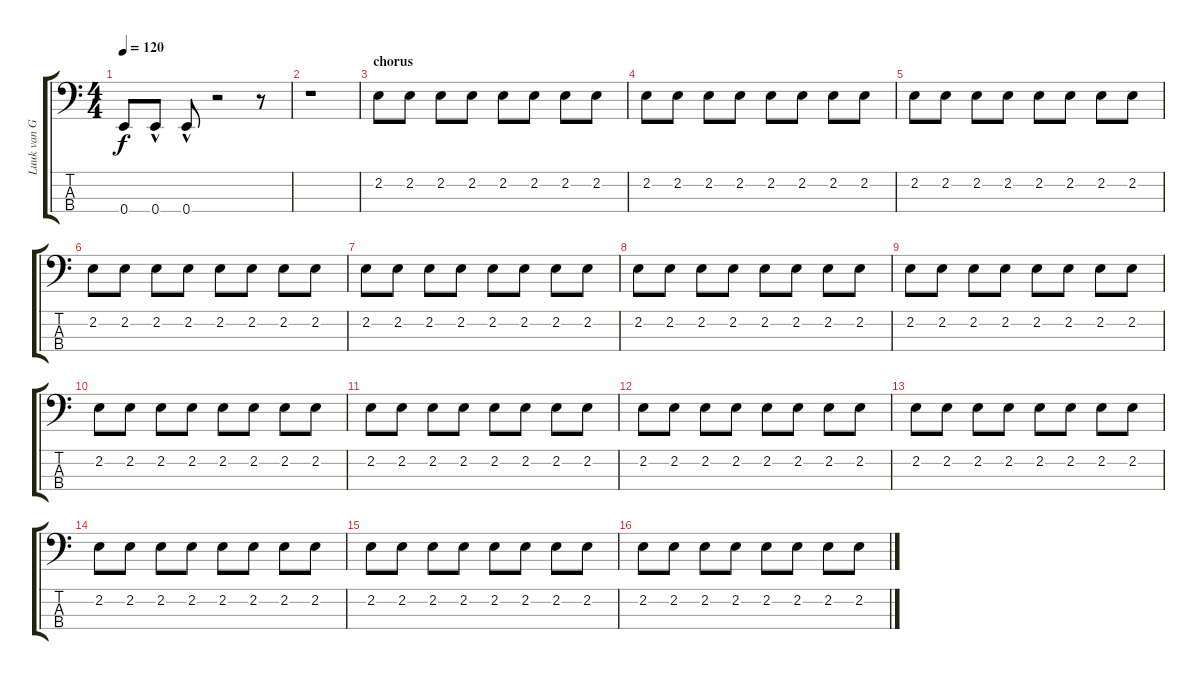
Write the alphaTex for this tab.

\track ("Luuk van Gerven" "Luuk van G") {instrument electricbasspick}
\staff {score tabs}
\tuning (G2 D2 A1 E1) {hide}
\ts (4 4)
\tempo 120
\clef f4
\ks c
0.4.8{dy f} 0.4{hac}.8 0.4{hac}.8 r.2 r.8 |
r.1 |
\section ("" "chorus")
2.2.8 2.2.8 2.2.8 2.2.8 2.2.8 2.2.8 2.2.8 2.2.8 |
2.2.8 2.2.8 2.2.8 2.2.8 2.2.8 2.2.8 2.2.8 2.2.8 |
2.2.8 2.2.8 2.2.8 2.2.8 2.2.8 2.2.8 2.2.8 2.2.8 |
2.2.8 2.2.8 2.2.8 2.2.8 2.2.8 2.2.8 2.2.8 2.2.8 |
2.2.8 2.2.8 2.2.8 2.2.8 2.2.8 2.2.8 2.2.8 2.2.8 |
2.2.8 2.2.8 2.2.8 2.2.8 2.2.8 2.2.8 2.2.8 2.2.8 |
2.2.8 2.2.8 2.2.8 2.2.8 2.2.8 2.2.8 2.2.8 2.2.8 |
2.2.8 2.2.8 2.2.8 2.2.8 2.2.8 2.2.8 2.2.8 2.2.8 |
2.2.8 2.2.8 2.2.8 2.2.8 2.2.8 2.2.8 2.2.8 2.2.8 |
2.2.8 2.2.8 2.2.8 2.2.8 2.2.8 2.2.8 2.2.8 2.2.8 |
2.2.8 2.2.8 2.2.8 2.2.8 2.2.8 2.2.8 2.2.8 2.2.8 |
2.2.8 2.2.8 2.2.8 2.2.8 2.2.8 2.2.8 2.2.8 2.2.8 |
2.2.8 2.2.8 2.2.8 2.2.8 2.2.8 2.2.8 2.2.8 2.2.8 |
2.2.8 2.2.8 2.2.8 2.2.8 2.2.8 2.2.8 2.2.8 2.2.8
